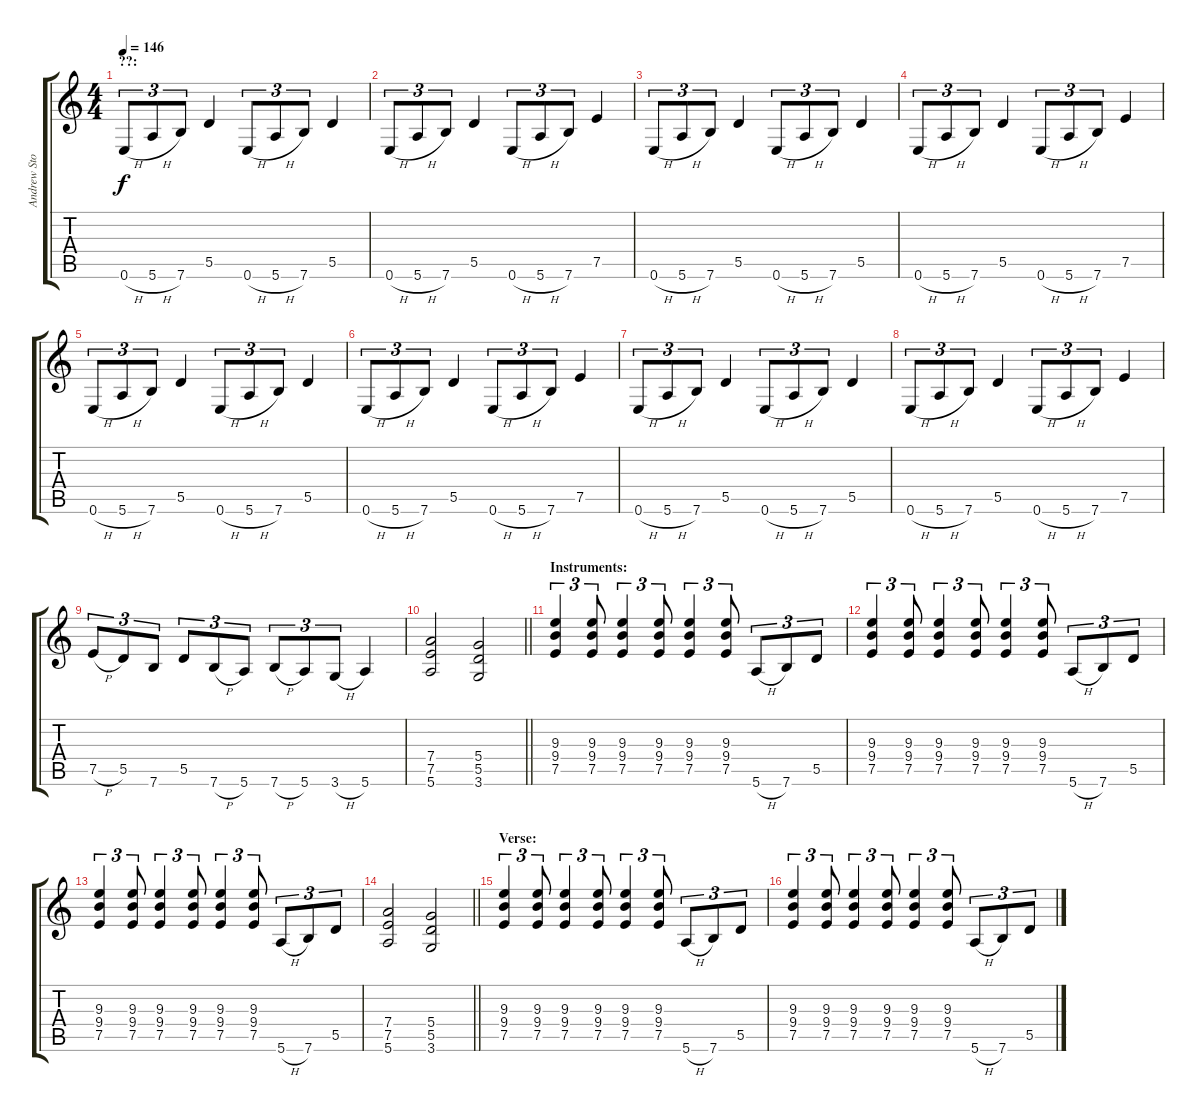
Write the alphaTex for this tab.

\track ("Andrew Stockdale" "Andrew Sto") {instrument overdrivenguitar}
\staff {score tabs}
\tuning (E4 B3 G3 D3 A2 E2) {hide}
\ts (4 4)
\section ("" "??:")
\tempo 146
\clef g2
\ks c
0.6{h}.8{tu (3 2) dy f} 5.6{h}.8{tu (3 2)} 7.6.8{tu (3 2)} 5.5.4 0.6{h}.8{tu (3 2)} 5.6{h}.8{tu (3 2)} 7.6.8{tu (3 2)} 5.5.4 |
0.6{h}.8{tu (3 2)} 5.6{h}.8{tu (3 2)} 7.6.8{tu (3 2)} 5.5.4 0.6{h}.8{tu (3 2)} 5.6{h}.8{tu (3 2)} 7.6.8{tu (3 2)} 7.5.4 |
0.6{h}.8{tu (3 2)} 5.6{h}.8{tu (3 2)} 7.6.8{tu (3 2)} 5.5.4 0.6{h}.8{tu (3 2)} 5.6{h}.8{tu (3 2)} 7.6.8{tu (3 2)} 5.5.4 |
0.6{h}.8{tu (3 2)} 5.6{h}.8{tu (3 2)} 7.6.8{tu (3 2)} 5.5.4 0.6{h}.8{tu (3 2)} 5.6{h}.8{tu (3 2)} 7.6.8{tu (3 2)} 7.5.4 |
0.6{h}.8{tu (3 2)} 5.6{h}.8{tu (3 2)} 7.6.8{tu (3 2)} 5.5.4 0.6{h}.8{tu (3 2)} 5.6{h}.8{tu (3 2)} 7.6.8{tu (3 2)} 5.5.4 |
0.6{h}.8{tu (3 2)} 5.6{h}.8{tu (3 2)} 7.6.8{tu (3 2)} 5.5.4 0.6{h}.8{tu (3 2)} 5.6{h}.8{tu (3 2)} 7.6.8{tu (3 2)} 7.5.4 |
0.6{h}.8{tu (3 2)} 5.6{h}.8{tu (3 2)} 7.6.8{tu (3 2)} 5.5.4 0.6{h}.8{tu (3 2)} 5.6{h}.8{tu (3 2)} 7.6.8{tu (3 2)} 5.5.4 |
0.6{h}.8{tu (3 2)} 5.6{h}.8{tu (3 2)} 7.6.8{tu (3 2)} 5.5.4 0.6{h}.8{tu (3 2)} 5.6{h}.8{tu (3 2)} 7.6.8{tu (3 2)} 7.5.4 |
7.5{h}.8{tu (3 2)} 5.5.8{tu (3 2)} 7.6.8{tu (3 2)} 5.5.8{tu (3 2)} 7.6{h}.8{tu (3 2)} 5.6.8{tu (3 2)} 7.6{h}.8{tu (3 2)} 5.6.8{tu (3 2)} 3.6{h}.8{tu (3 2)} 5.6.4 |
\barLineRight lightlight
(7.4 7.5 5.6).2 (5.4 5.5 3.6).2 |
\section ("" "Instruments:")
(9.3 9.4 7.5).4{tu (3 2)} (9.3 9.4 7.5).8{tu (3 2)} (9.3 9.4 7.5).4{tu (3 2)} (9.3 9.4 7.5).8{tu (3 2)} (9.3 9.4 7.5).4{tu (3 2)} (9.3 9.4 7.5).8{tu (3 2)} 5.6{h}.8{tu (3 2)} 7.6.8{tu (3 2)} 5.5.8{tu (3 2)} |
(9.3 9.4 7.5).4{tu (3 2)} (9.3 9.4 7.5).8{tu (3 2)} (9.3 9.4 7.5).4{tu (3 2)} (9.3 9.4 7.5).8{tu (3 2)} (9.3 9.4 7.5).4{tu (3 2)} (9.3 9.4 7.5).8{tu (3 2)} 5.6{h}.8{tu (3 2)} 7.6.8{tu (3 2)} 5.5.8{tu (3 2)} |
(9.3 9.4 7.5).4{tu (3 2)} (9.3 9.4 7.5).8{tu (3 2)} (9.3 9.4 7.5).4{tu (3 2)} (9.3 9.4 7.5).8{tu (3 2)} (9.3 9.4 7.5).4{tu (3 2)} (9.3 9.4 7.5).8{tu (3 2)} 5.6{h}.8{tu (3 2)} 7.6.8{tu (3 2)} 5.5.8{tu (3 2)} |
\barLineRight lightlight
(7.4 7.5 5.6).2 (5.4 5.5 3.6).2 |
\section ("" "Verse:")
(9.3 9.4 7.5).4{tu (3 2)} (9.3 9.4 7.5).8{tu (3 2)} (9.3 9.4 7.5).4{tu (3 2)} (9.3 9.4 7.5).8{tu (3 2)} (9.3 9.4 7.5).4{tu (3 2)} (9.3 9.4 7.5).8{tu (3 2)} 5.6{h}.8{tu (3 2)} 7.6.8{tu (3 2)} 5.5.8{tu (3 2)} |
(9.3 9.4 7.5).4{tu (3 2)} (9.3 9.4 7.5).8{tu (3 2)} (9.3 9.4 7.5).4{tu (3 2)} (9.3 9.4 7.5).8{tu (3 2)} (9.3 9.4 7.5).4{tu (3 2)} (9.3 9.4 7.5).8{tu (3 2)} 5.6{h}.8{tu (3 2)} 7.6.8{tu (3 2)} 5.5.8{tu (3 2)}
